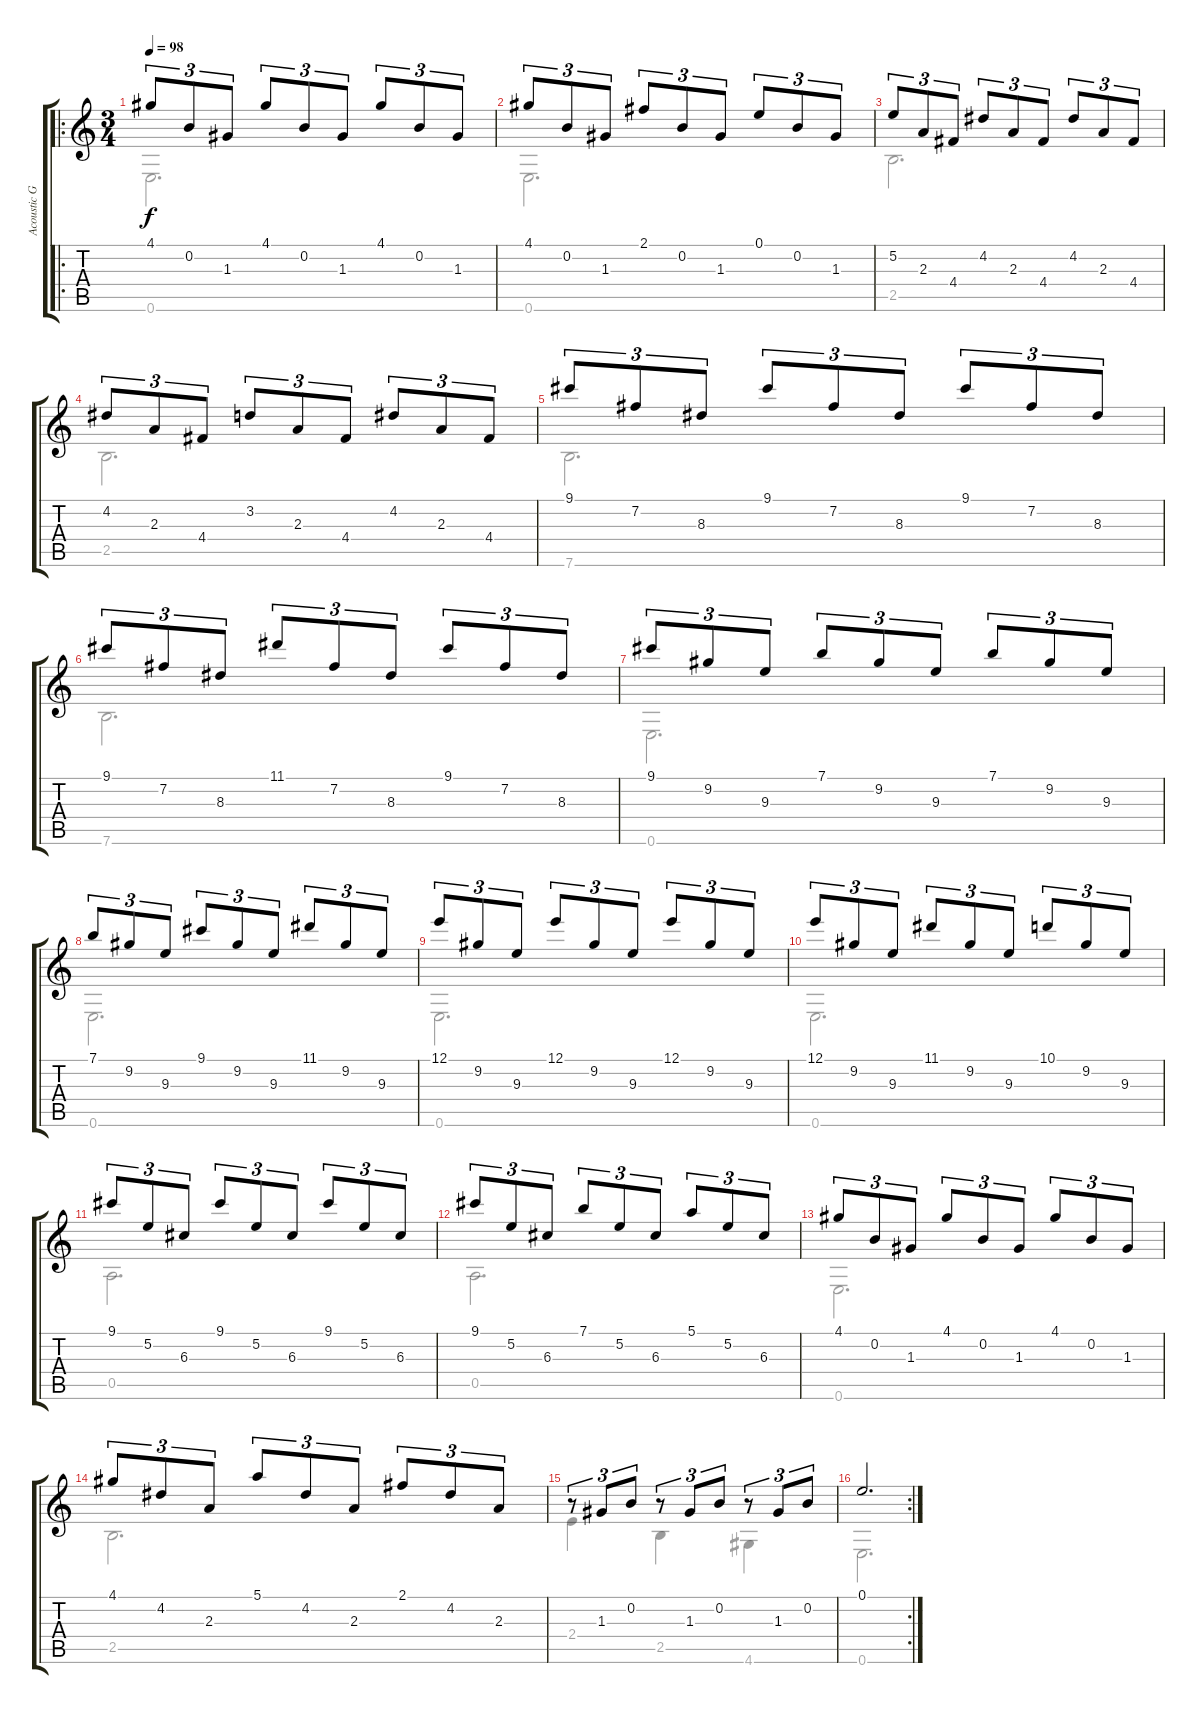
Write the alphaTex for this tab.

\track ("Acoustic Guitar (steel)" "Acoustic G") {instrument electricguitarjazz}
\staff {score tabs}
\tuning (E4 B3 G3 D3 A2 E2) {hide}
\voice
\ro
\ts (3 4)
\tempo 98
\clef g2
\ks c
4.1.8{tu (3 2) dy f} 0.2.8{tu (3 2)} 1.3.8{tu (3 2)} 4.1.8{tu (3 2)} 0.2.8{tu (3 2)} 1.3.8{tu (3 2)} 4.1.8{tu (3 2)} 0.2.8{tu (3 2)} 1.3.8{tu (3 2)} |
4.1.8{tu (3 2)} 0.2.8{tu (3 2)} 1.3.8{tu (3 2)} 2.1.8{tu (3 2)} 0.2.8{tu (3 2)} 1.3.8{tu (3 2)} 0.1.8{tu (3 2)} 0.2.8{tu (3 2)} 1.3.8{tu (3 2)} |
5.2.8{tu (3 2)} 2.3.8{tu (3 2)} 4.4.8{tu (3 2)} 4.2.8{tu (3 2)} 2.3.8{tu (3 2)} 4.4.8{tu (3 2)} 4.2.8{tu (3 2)} 2.3.8{tu (3 2)} 4.4.8{tu (3 2)} |
4.2.8{tu (3 2)} 2.3.8{tu (3 2)} 4.4.8{tu (3 2)} 3.2.8{tu (3 2)} 2.3.8{tu (3 2)} 4.4.8{tu (3 2)} 4.2.8{tu (3 2)} 2.3.8{tu (3 2)} 4.4.8{tu (3 2)} |
9.1.8{tu (3 2)} 7.2.8{tu (3 2)} 8.3.8{tu (3 2)} 9.1.8{tu (3 2)} 7.2.8{tu (3 2)} 8.3.8{tu (3 2)} 9.1.8{tu (3 2)} 7.2.8{tu (3 2)} 8.3.8{tu (3 2)} |
9.1.8{tu (3 2)} 7.2.8{tu (3 2)} 8.3.8{tu (3 2)} 11.1.8{tu (3 2)} 7.2.8{tu (3 2)} 8.3.8{tu (3 2)} 9.1.8{tu (3 2)} 7.2.8{tu (3 2)} 8.3.8{tu (3 2)} |
9.1.8{tu (3 2)} 9.2.8{tu (3 2)} 9.3.8{tu (3 2)} 7.1.8{tu (3 2)} 9.2.8{tu (3 2)} 9.3.8{tu (3 2)} 7.1.8{tu (3 2)} 9.2.8{tu (3 2)} 9.3.8{tu (3 2)} |
7.1.8{tu (3 2)} 9.2.8{tu (3 2)} 9.3.8{tu (3 2)} 9.1.8{tu (3 2)} 9.2.8{tu (3 2)} 9.3.8{tu (3 2)} 11.1.8{tu (3 2)} 9.2.8{tu (3 2)} 9.3.8{tu (3 2)} |
12.1.8{tu (3 2)} 9.2.8{tu (3 2)} 9.3.8{tu (3 2)} 12.1.8{tu (3 2)} 9.2.8{tu (3 2)} 9.3.8{tu (3 2)} 12.1.8{tu (3 2)} 9.2.8{tu (3 2)} 9.3.8{tu (3 2)} |
12.1.8{tu (3 2)} 9.2.8{tu (3 2)} 9.3.8{tu (3 2)} 11.1.8{tu (3 2)} 9.2.8{tu (3 2)} 9.3.8{tu (3 2)} 10.1.8{tu (3 2)} 9.2.8{tu (3 2)} 9.3.8{tu (3 2)} |
9.1.8{tu (3 2)} 5.2.8{tu (3 2)} 6.3.8{tu (3 2)} 9.1.8{tu (3 2)} 5.2.8{tu (3 2)} 6.3.8{tu (3 2)} 9.1.8{tu (3 2)} 5.2.8{tu (3 2)} 6.3.8{tu (3 2)} |
9.1.8{tu (3 2)} 5.2.8{tu (3 2)} 6.3.8{tu (3 2)} 7.1.8{tu (3 2)} 5.2.8{tu (3 2)} 6.3.8{tu (3 2)} 5.1.8{tu (3 2)} 5.2.8{tu (3 2)} 6.3.8{tu (3 2)} |
4.1.8{tu (3 2)} 0.2.8{tu (3 2)} 1.3.8{tu (3 2)} 4.1.8{tu (3 2)} 0.2.8{tu (3 2)} 1.3.8{tu (3 2)} 4.1.8{tu (3 2)} 0.2.8{tu (3 2)} 1.3.8{tu (3 2)} |
4.1.8{tu (3 2)} 4.2.8{tu (3 2)} 2.3.8{tu (3 2)} 5.1.8{tu (3 2)} 4.2.8{tu (3 2)} 2.3.8{tu (3 2)} 2.1.8{tu (3 2)} 4.2.8{tu (3 2)} 2.3.8{tu (3 2)} |
r.8{tu (3 2)} 1.3.8{tu (3 2)} 0.2.8{tu (3 2)} r.8{tu (3 2)} 1.3.8{tu (3 2)} 0.2.8{tu (3 2)} r.8{tu (3 2)} 1.3.8{tu (3 2)} 0.2.8{tu (3 2)} |
\rc 2
0.1.2{d}
\voice
\clef g2
\ottava regular
\simile none
\ks c
0.6.2{d dy f} |
0.6.2{d} |
2.5.2{d} |
2.5.2{d} |
7.6.2{d} |
7.6.2{d} |
0.6.2{d} |
0.6.2{d} |
0.6.2{d} |
0.6.2{d} |
0.5.2{d} |
0.5.2{d} |
0.6.2{d} |
2.5.2{d} |
2.4.4 2.5.4 4.6.4 |
0.6.2{d}
